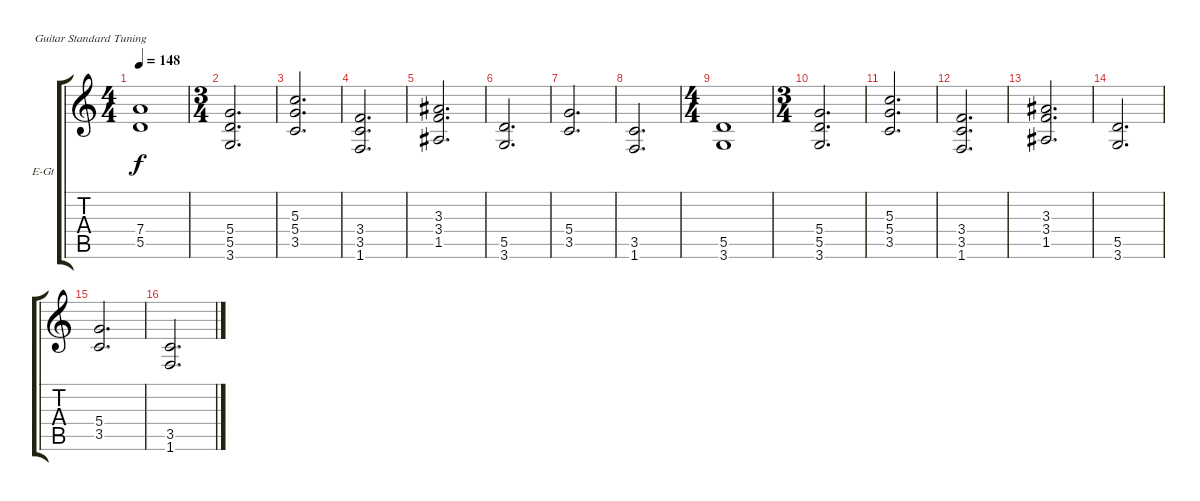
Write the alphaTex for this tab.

\bracketExtendMode groupsimilarinstruments
\firstSystemTrackNameOrientation horizontal
\otherSystemsTrackNameOrientation horizontal
\track ("Rythm Guitar" "E-Gt") {instrument overdrivenguitar}
\staff {score tabs}
\tuning (E4 B3 G3 D3 A2 E2)
\ts (4 4)
\tempo 148
\clef g2
\ks c
(7.4 5.5).1{dy f} |
\ts (3 4)
\beaming (8 2 2 2)
(5.4 5.5 3.6).2{d} |
(5.3 5.4 3.5).2{d} |
(3.4 3.5 1.6).2{d} |
(3.3 3.4 1.5).2{d} |
(5.5 3.6).2{d} |
(5.4 3.5).2{d} |
(3.5 1.6).2{d} |
\ts (4 4)
\beaming (8 2 2 2 2)
(5.5 3.6).1 |
\ts (3 4)
\beaming (8 2 2 2)
(5.4 5.5 3.6).2{d} |
(5.3 5.4 3.5).2{d} |
(3.4 3.5 1.6).2{d} |
(3.3 3.4 1.5).2{d} |
(5.5 3.6).2{d} |
(5.4 3.5).2{d} |
(3.5 1.6).2{d}
